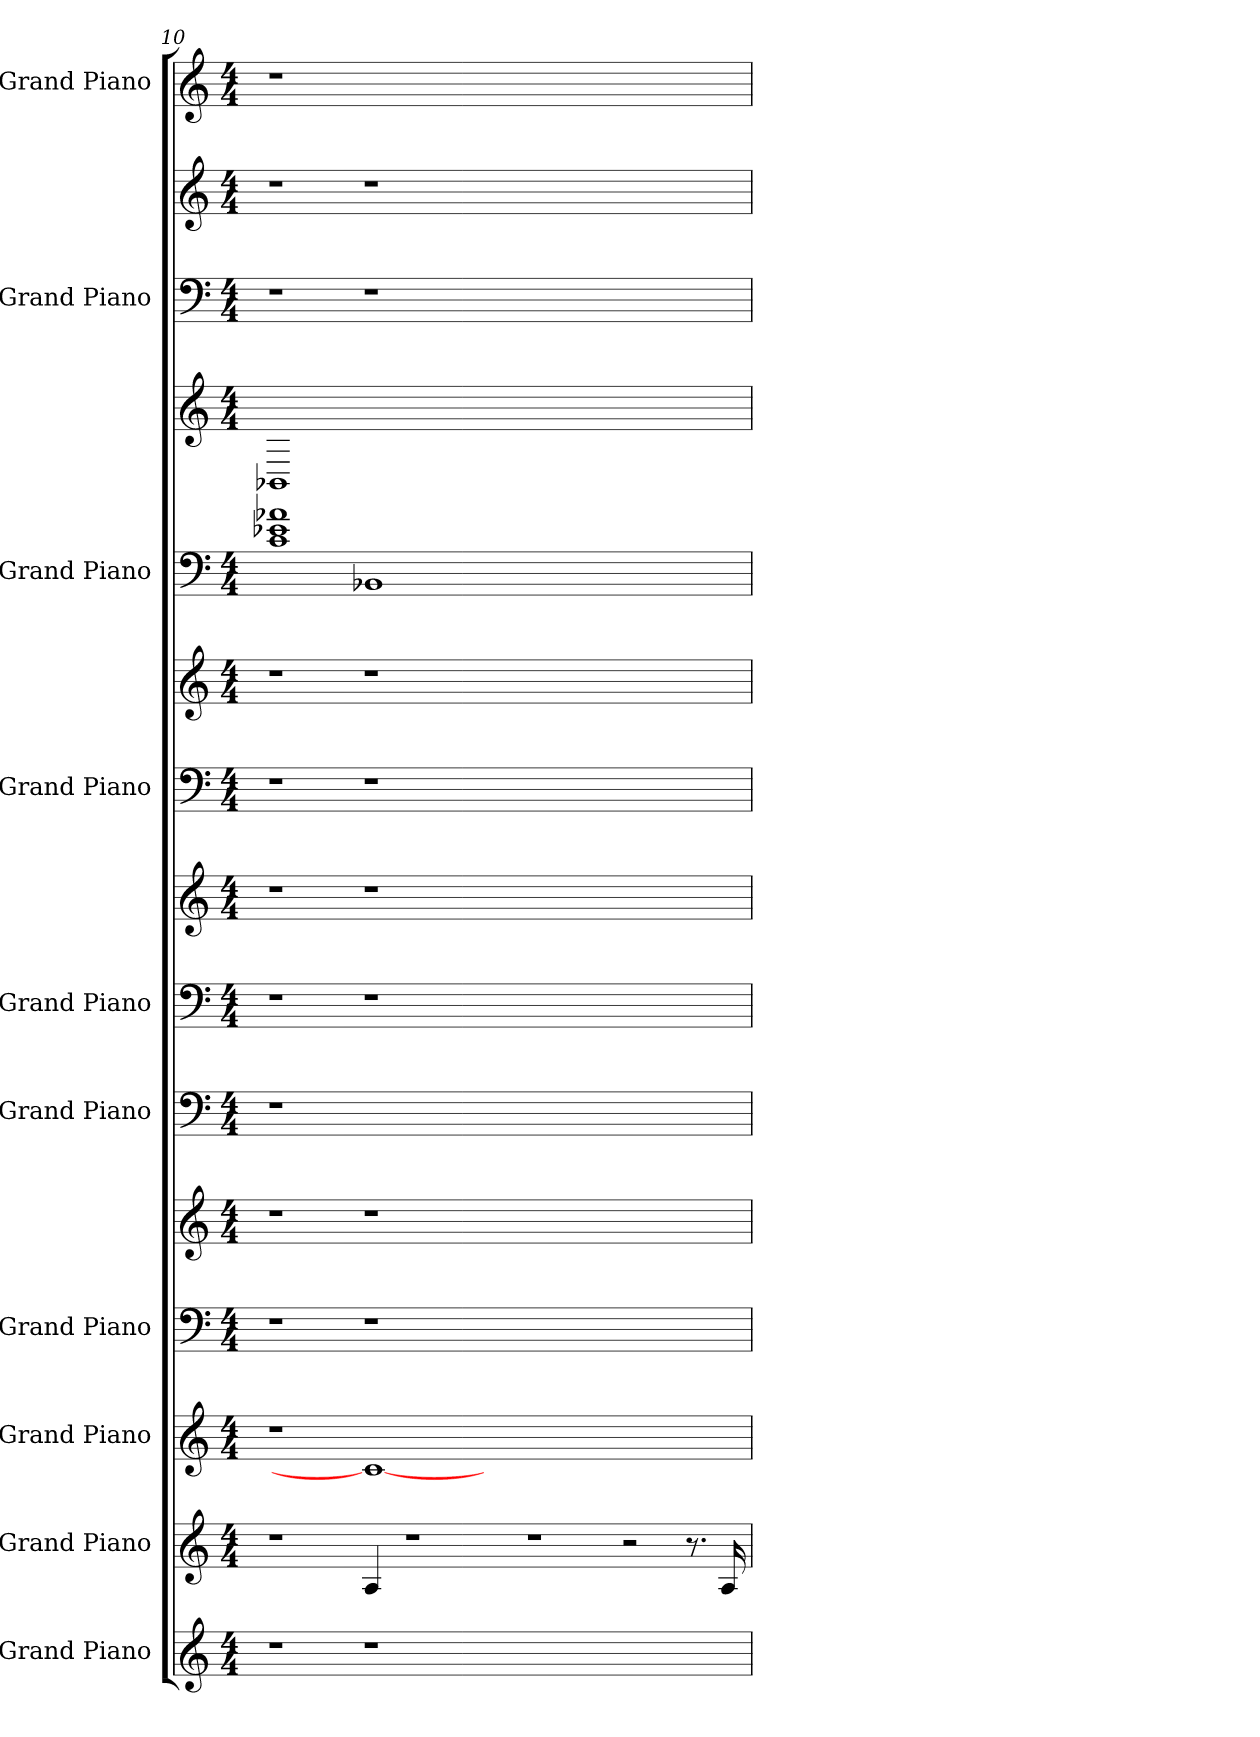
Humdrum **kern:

**kern	**kern	**kern	**kern	**kern	**kern	**kern	**kern	**kern	**kern	**kern	**kern	**kern	**kern	**kern
*part10	*part9	*part8	*part7	*part7	*part6	*part5	*part5	*part4	*part4	*part3	*part3	*part2	*part2	*part1
*staff15	*staff14	*staff13	*staff12	*staff11	*staff10	*staff9	*staff8	*staff7	*staff6	*staff5	*staff4	*staff3	*staff2	*staff1
*I"Grand Piano	*I"Grand Piano	*I"Grand Piano	*I"Grand Piano	*	*I"Grand Piano	*I"Grand Piano	*	*I"Grand Piano	*	*I"Grand Piano	*	*I"Grand Piano	*	*I"Grand Piano
*clefG2	*clefG2	*clefG2	*clefF4	*clefG2	*clefF4	*clefF4	*clefG2	*clefF4	*clefG2	*clefF4	*clefG2	*clefF4	*clefG2	*clefG2
*k[]	*k[]	*k[]	*k[]	*k[]	*k[]	*k[]	*k[]	*k[]	*k[]	*k[]	*k[]	*k[]	*k[]	*k[]
*C:	*C:	*C:	*C:	*C:	*C:	*C:	*C:	*C:	*C:	*C:	*C:	*C:	*C:	*C:
*M4/4	*M4/4	*M4/4	*M4/4	*M4/4	*M4/4	*M4/4	*M4/4	*M4/4	*M4/4	*M4/4	*M4/4	*M4/4	*M4/4	*M4/4
=10	=10	=10	=10	=10	=10	=10	=10	=10	=10	=10	=10	=10	=10	=10
1r	1r	1r	1r	1r	1r	1r	1r	1r	1r	1c 1e-X 1a-X	1BB-X	1r	1r	1r
1r	4A	1c_	1r	1r	0.ryy	1r	1r	1r	1r	1BB-X	0.ryy	1r	1r	0.ryy
.	1r	.	.	.	.	.	.	.	.	.	.	.	.	.
0ryy	.	0ryy	0ryy	0ryy	.	0ryy	0ryy	0ryy	0ryy	0ryy	.	0ryy	0ryy	.
.	1r	.	.	.	.	.	.	.	.	.	.	.	.	.
.	2r	.	.	.	.	.	.	.	.	.	.	.	.	.
.	8.r	.	.	.	.	.	.	.	.	.	.	.	.	.
.	16A	.	.	.	.	.	.	.	.	.	.	.	.	.
=	=	=	=	=	=	=	=	=	=	=	=	=	=	=
*-	*-	*-	*-	*-	*-	*-	*-	*-	*-	*-	*-	*-	*-	*-
